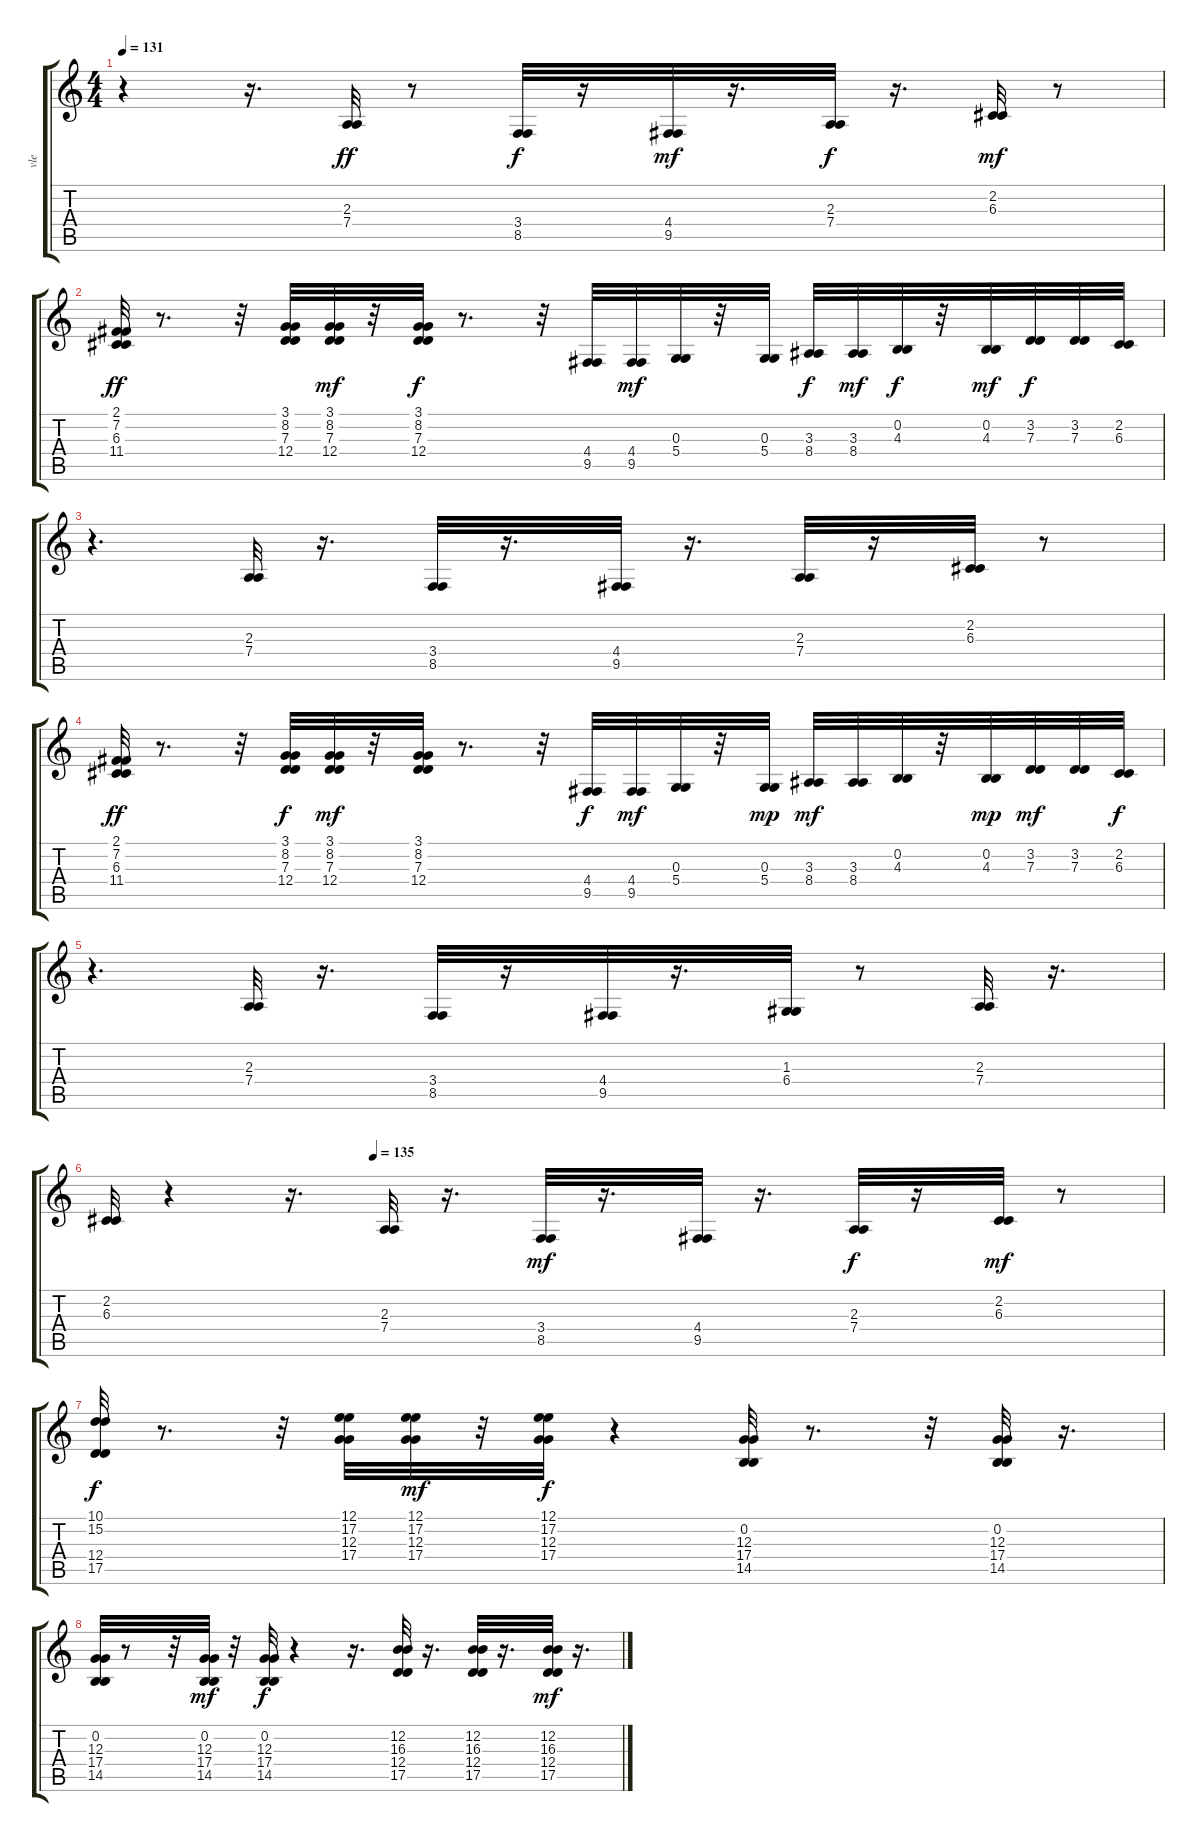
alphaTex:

\track ("vle" "vle") {instrument stringensemble2}
\staff {score tabs}
\tuning (E4 B3 G3 D3 A2 E2) {hide}
\ts (4 4)
\tempo 131
\clef g2
\ks c
r.4{dy f} r.16{d} (2.3 7.4).32{dy ff} r.8 (3.4 8.5).32{dy f} r.16 (4.4 9.5).32{dy mf} r.16{d} (2.3 7.4).32{dy f} r.16{d} (2.2 6.3).32{dy mf} r.8 |
(2.1 7.2 6.3 11.4).32{dy ff} r.8{d} r.32 (3.1 8.2 7.3 12.4).32 (3.1 8.2 7.3 12.4).32{dy mf} r.32 (3.1 8.2 7.3 12.4).32{dy f} r.8{d} r.32 (4.4 9.5).32 (4.4 9.5).32{dy mf} (0.3 5.4).32 r.32 (0.3 5.4).32 (3.3 8.4).32{dy f} (3.3 8.4).32{dy mf} (0.2 4.3).32{dy f} r.32 (0.2 4.3).32{dy mf} (3.2 7.3).32{dy f} (3.2 7.3).32 (2.2 6.3).32 |
r.4{d} (2.3 7.4).32 r.16{d} (3.4 8.5).32 r.16{d} (4.4 9.5).32 r.16{d} (2.3 7.4).32 r.16 (2.2 6.3).32 r.8 |
(2.1 7.2 6.3 11.4).32{dy ff} r.8{d} r.32 (3.1 8.2 7.3 12.4).32{dy f} (3.1 8.2 7.3 12.4).32{dy mf} r.32 (3.1 8.2 7.3 12.4).32 r.8{d} r.32 (4.4 9.5).32{dy f} (4.4 9.5).32{dy mf} (0.3 5.4).32 r.32 (0.3 5.4).32{dy mp} (3.3 8.4).32{dy mf} (3.3 8.4).32 (0.2 4.3).32 r.32 (0.2 4.3).32{dy mp} (3.2 7.3).32{dy mf} (3.2 7.3).32 (2.2 6.3).32{dy f} |
r.4{d} (2.3 7.4).32 r.16{d} (3.4 8.5).32 r.16 (4.4 9.5).32 r.16{d} (1.3 6.4).32 r.8 (2.3 7.4).32 r.16{d} |
\tempo (135 0.25)
(2.2 6.3).32 r.4 r.16{d} (2.3 7.4).32 r.16{d} (3.4 8.5).32{dy mf} r.16{d} (4.4 9.5).32 r.16{d} (2.3 7.4).32{dy f} r.16 (2.2 6.3).32{dy mf} r.8 |
(10.1 15.2 12.4 17.5).32{dy f} r.8{d} r.32 (12.1 17.2 12.3 17.4).32 (12.1 17.2 12.3 17.4).32{dy mf} r.32 (12.1 17.2 12.3 17.4).32{dy f} r.4 (0.2 12.3 17.4 14.5).32 r.8{d} r.32 (0.2 12.3 17.4 14.5).32 r.16{d} |
(0.2 12.3 17.4 14.5).32 r.8 r.32 (0.2 12.3 17.4 14.5).32{dy mf} r.32 (0.2 12.3 17.4 14.5).32{dy f} r.4 r.16{d} (12.2 16.3 12.4 17.5).32 r.16{d} (12.2 16.3 12.4 17.5).32 r.16{d} (12.2 16.3 12.4 17.5).32{dy mf} r.16{d}
